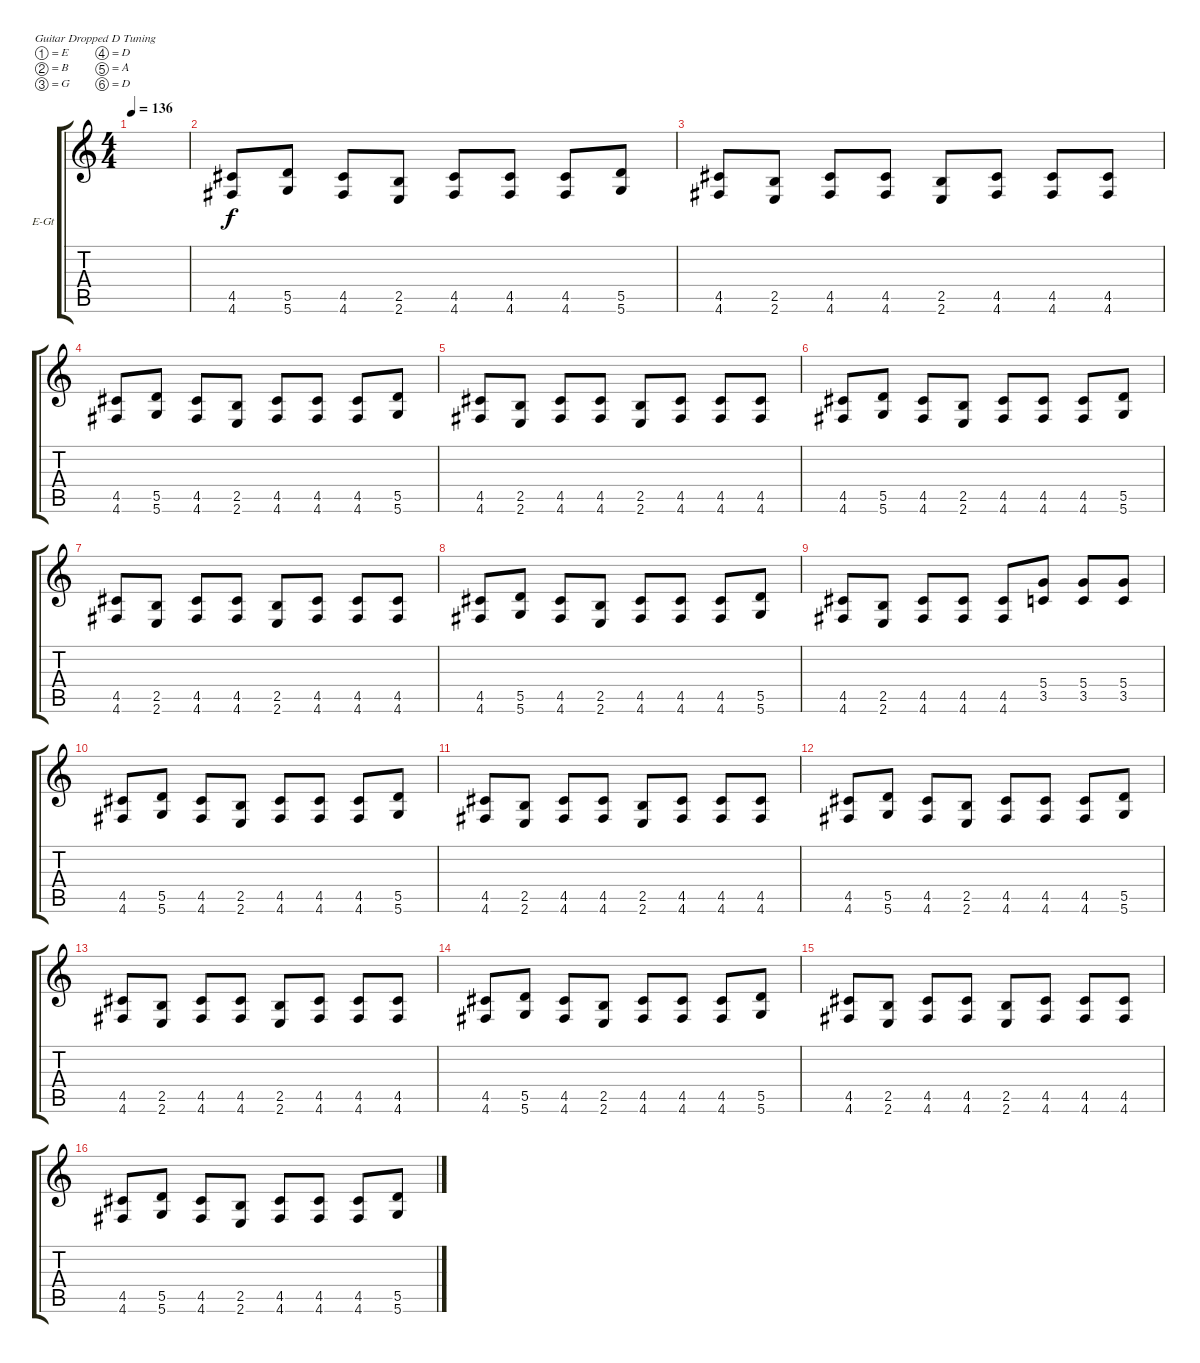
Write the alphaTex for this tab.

\defaultSystemsLayout 4
\bracketExtendMode groupsimilarinstruments
\firstSystemTrackNameOrientation horizontal
\otherSystemsTrackNameOrientation horizontal
\track ("Electric Guitar" "E-Gt") {instrument overdrivenguitar}
\staff {score tabs}
\tuning (E4 B3 G3 D3 A2 D2)
\ts (4 4)
\tempo 136
\clef g2
\scale
0.333333
\ks c
|
\scale
0.333333 (4.6 4.5).8 (5.6 5.5).8 (4.6 4.5).8 (2.6 2.5).8 (4.6 4.5).8 (4.6 4.5).8 (4.6 4.5).8 (5.6 5.5).8 |
\scale
0.333333 (4.6 4.5).8 (2.6 2.5).8 (4.6 4.5).8 (4.6 4.5).8 (2.6 2.5).8 (4.6 4.5).8 (4.6 4.5).8 (4.6 4.5).8 |
\scale
0.333333 (4.6 4.5).8 (5.6 5.5).8 (4.6 4.5).8 (2.6 2.5).8 (4.6 4.5).8 (4.6 4.5).8 (4.6 4.5).8 (5.6 5.5).8 |
\scale
0.333333 (4.6 4.5).8 (2.6 2.5).8 (4.6 4.5).8 (4.6 4.5).8 (2.5 2.6).8 (4.6 4.5).8 (4.6 4.5).8 (4.6 4.5).8 |
\scale
0.333333 (4.6 4.5).8 (5.6 5.5).8 (4.6 4.5).8 (2.6 2.5).8 (4.6 4.5).8 (4.6 4.5).8 (4.6 4.5).8 (5.6 5.5).8 |
\scale
0.333333 (4.6 4.5).8 (2.6 2.5).8 (4.6 4.5).8 (4.6 4.5).8 (2.6 2.5).8 (4.6 4.5).8 (4.6 4.5).8 (4.6 4.5).8 |
\scale
0.333333 (4.6 4.5).8 (5.6 5.5).8 (4.6 4.5).8 (2.6 2.5).8 (4.6 4.5).8 (4.6 4.5).8 (4.6 4.5).8 (5.6 5.5).8 |
(4.6 4.5).8 (2.6 2.5).8 (4.6 4.5).8 (4.6 4.5).8 (4.6 4.5).8 (3.5 5.4).8 (3.5 5.4).8 (3.5 5.4).8 |
(4.6 4.5).8 (5.6 5.5).8 (4.6 4.5).8 (2.6 2.5).8 (4.6 4.5).8 (4.6 4.5).8 (4.6 4.5).8 (5.6 5.5).8 |
(4.6 4.5).8 (2.6 2.5).8 (4.6 4.5).8 (4.6 4.5).8 (2.6 2.5).8 (4.6 4.5).8 (4.6 4.5).8 (4.6 4.5).8 |
(4.6 4.5).8 (5.6 5.5).8 (4.6 4.5).8 (2.6 2.5).8 (4.6 4.5).8 (4.6 4.5).8 (4.6 4.5).8 (5.6 5.5).8 |
(4.6 4.5).8 (2.6 2.5).8 (4.6 4.5).8 (4.6 4.5).8 (2.5 2.6).8 (4.6 4.5).8 (4.6 4.5).8 (4.6 4.5).8 |
(4.6 4.5).8 (5.6 5.5).8 (4.6 4.5).8 (2.6 2.5).8 (4.6 4.5).8 (4.6 4.5).8 (4.6 4.5).8 (5.6 5.5).8 |
(4.6 4.5).8 (2.6 2.5).8 (4.6 4.5).8 (4.6 4.5).8 (2.6 2.5).8 (4.6 4.5).8 (4.6 4.5).8 (4.6 4.5).8 |
(4.6 4.5).8 (5.6 5.5).8 (4.6 4.5).8 (2.6 2.5).8 (4.6 4.5).8 (4.6 4.5).8 (4.6 4.5).8 (5.6 5.5).8
